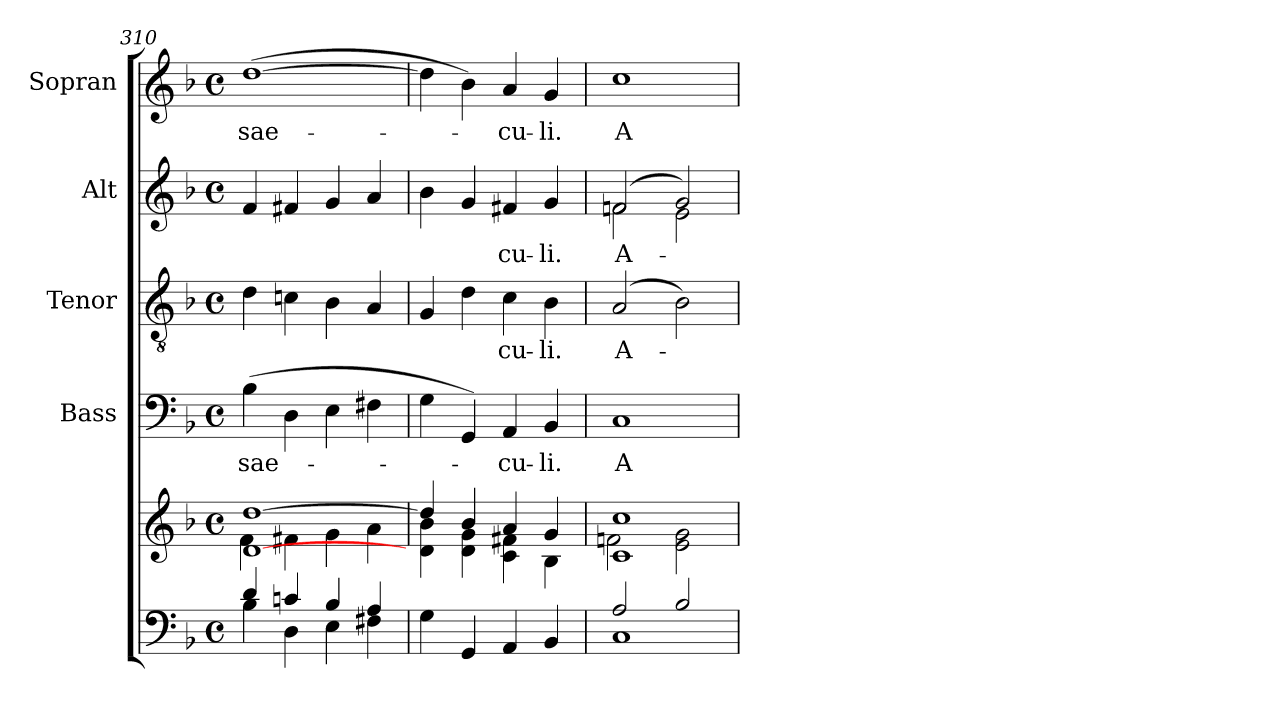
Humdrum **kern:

**kern	**kern	**kern	**text	**kern	**text	**kern	**text	**kern	**text
*part5	*part5	*part4	*part4	*part3	*part3	*part2	*part2	*part1	*part1
*staff6	*staff5	*staff4	*staff4	*staff3	*staff3	*staff2	*staff2	*staff1	*staff1
*	*	*I"Bass	*	*I"Tenor	*	*I"Alt	*	*I"Sopran	*
*	*	*I'B.	*	*I'T.	*	*I'A.	*	*I'S.	*
*clefF4	*clefG2	*clefF4	*	*clefGv2	*	*clefG2	*	*clefG2	*
*k[b-]	*k[b-]	*k[b-]	*	*k[b-]	*	*k[b-]	*	*k[b-]	*
*F:	*F:	*F:	*	*F:	*	*F:	*	*F:	*
*M4/4	*M4/4	*M4/4	*	*M4/4	*	*M4/4	*	*M4/4	*
*met(c)	*met(c)	*met(c)	*	*met(c)	*	*met(c)	*	*met(c)	*
=310	=310	=310	=310	=310	=310	=310	=310	=310	=310
*^	*^	*	*	*	*	*	*	*	*
!	!	!	!	!	!LO:LY:b	!	!	!	!	!	!LO:LY:b
4d/	4B-\	[<1d [>1dd	4f\	(>4B-\	sae-	4d\	.	4f/	.	(>[1dd	sae-
4cn/	4D\	.	4f#X\	4D\	.	4cn\	.	4f#X/	.	.	.
4B-/	4E\	.	4g\	4E\	.	4B-\	.	4g/	.	.	.
4A/	4F#X\	.	4a\	4F#X\	.	4A/	.	4a/	.	.	.
*v	*v	*	*	*	*	*	*	*	*	*	*
=311	=311	=311	=311	=311	=311	=311	=311	=311	=311	=311
4G\	4dd/]	4d\ 4b-\	4G\	.	4G/	.	4b-\	.	4dd\]	.
4GG/	4b-/	4d\ 4g\	4GG/)	.	4d\	.	4g/	.	4b-\)	.
!	!	!	!	!LO:LY:b	!	!LO:LY:b	!	!LO:LY:b	!	!LO:LY:b
4AA/	4a/	4c\ 4f#X\	4AA/	-cu-	4c\	-cu-	4f#X/	-cu-	4a/	-cu-
!	!	!	!	!LO:LY:b	!	!LO:LY:b	!	!LO:LY:b	!	!LO:LY:b
4BB-/	4g/	4B-\	4BB-/	-li.	4B-\	-li.	4g/	-li.	4g/	-li.
=312	=312	=312	=312	=312	=312	=312	=312	=312	=312	=312
*^	*	*	*	*	*	*	*	*	*	*
!	!	!	!	!	!LO:LY:b	!	!LO:LY:b	!	!LO:LY:b	!	!LO:LY:b
*	*	*	*	*	*	*	*	*^	*	*	*
2A/	1C	1c 1cc	2fn\	1C	A-	(2A/	A-	(2fn/	2f\	A-	1cc	A-
2B-/	.	.	2e\ 2g\	.	.	2B-\)	.	2g/)	2e\	.	.	.
*v	*v	*	*	*	*	*	*	*v	*v	*	*	*
*	*v	*v	*	*	*	*	*	*	*	*
=	=	=	=	=	=	=	=	=	=
*-	*-	*-	*-	*-	*-	*-	*-	*-	*-
